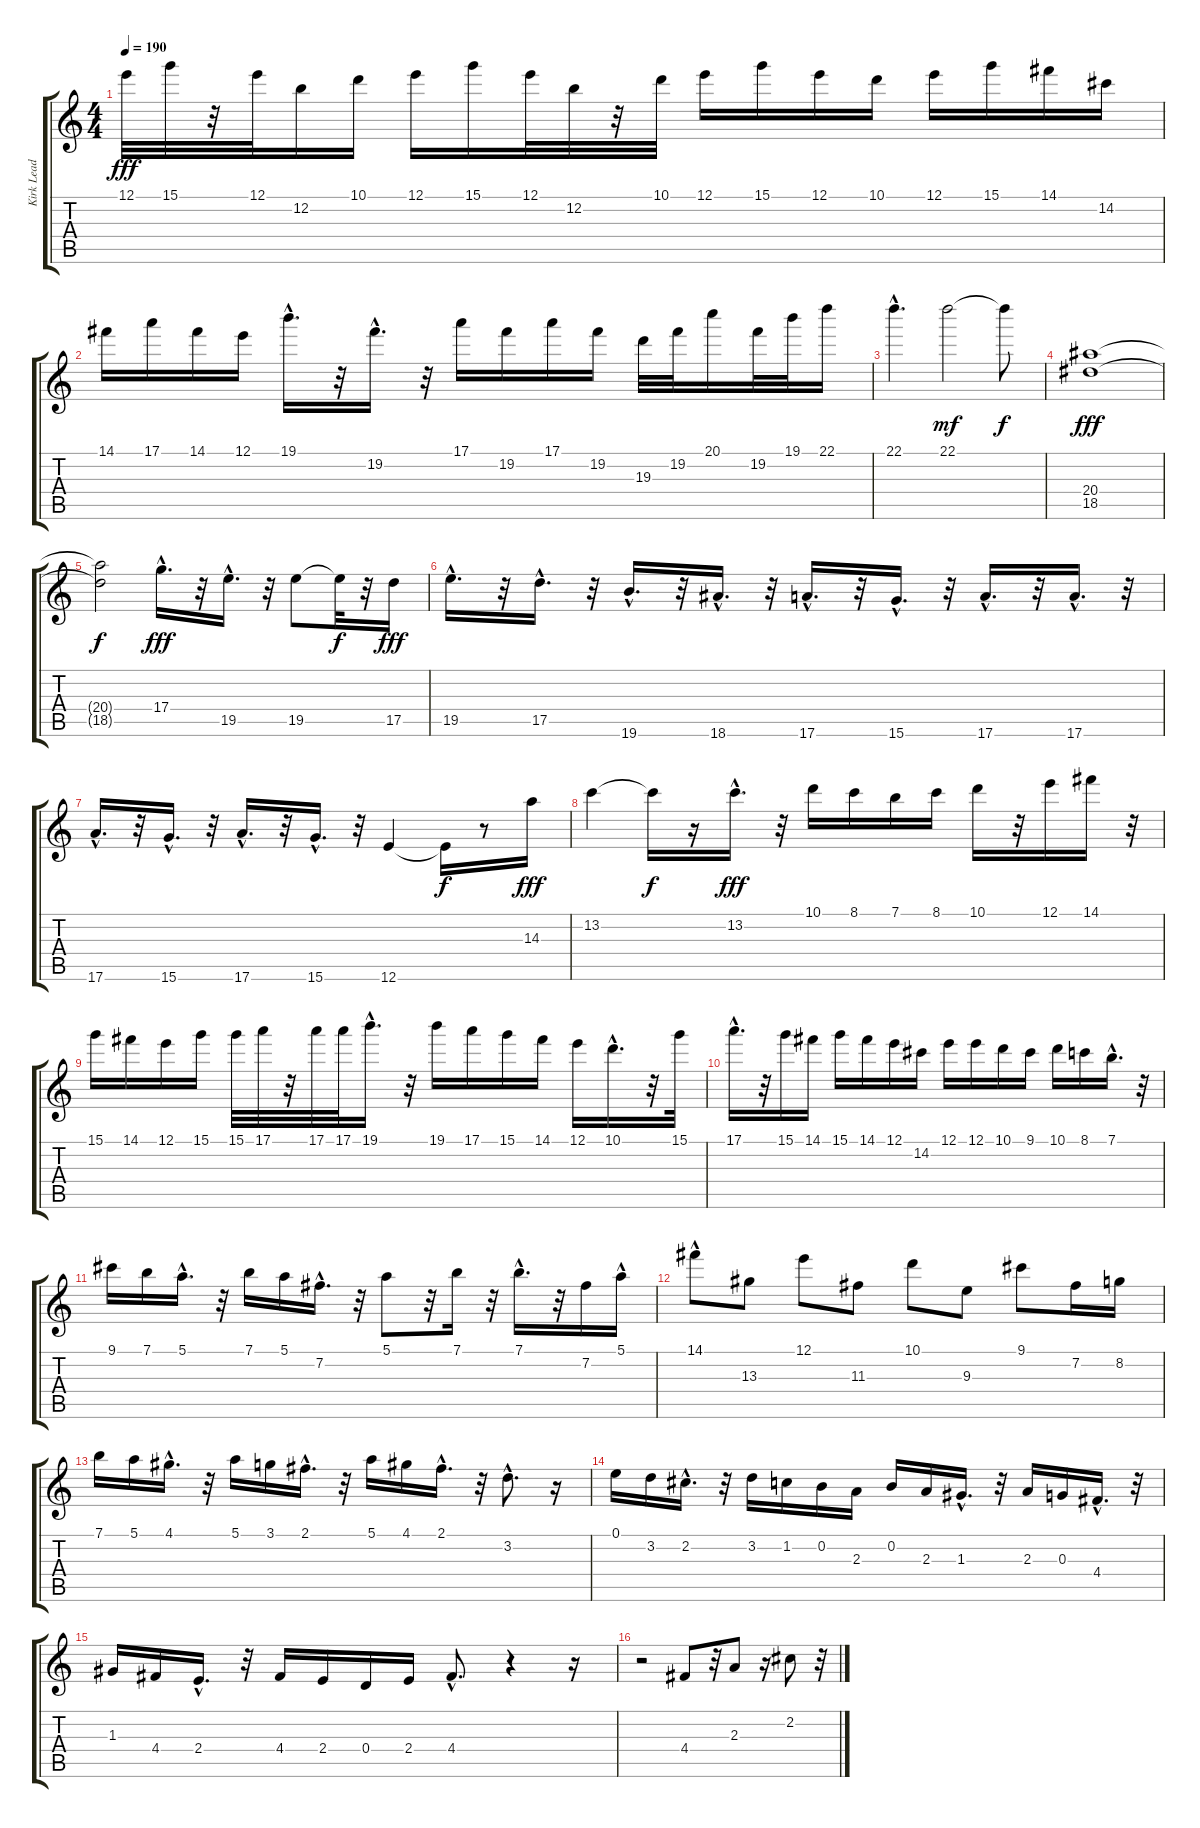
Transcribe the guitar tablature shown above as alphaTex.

\track ("Kirk Lead" "Kirk Lead") {instrument distortionguitar}
\staff {score tabs}
\tuning (E4 B3 G3 D3 A2 E2) {hide}
\ts (4 4)
\tempo 190
\clef g2
\ks c
12.1.32{dy fff} 15.1.32 r.32 12.1.32 12.2.16 10.1.16 12.1.16 15.1.16 12.1.32 12.2.32 r.32 10.1.32 12.1.16 15.1.16 12.1.16 10.1.16 12.1.16 15.1.16 14.1.16 14.2.16 |
14.1.16 17.1.16 14.1.16 12.1.16 19.1{hac}.16{d} r.32 19.2{hac}.16{d} r.32 17.1.16 19.2.16 17.1.16 19.2.16 19.3.32 19.2.32 20.1.16 19.2.32 19.1.32 22.1.16 |
22.1{hac}.4{d} 22.1.2{dy mf} 22.1{t}.8{dy f} |
(20.4 18.5).1{dy fff} |
(20.4{t} 18.5{t}).2{dy f} 17.4{hac}.16{d dy fff} r.32 19.5{hac}.16{d} r.32 19.5.8 19.5{t}.32{dy f} r.32 17.5.16{dy fff} |
19.5{hac}.16{d} r.32 17.5{hac}.16{d} r.32 19.6{hac}.16{d} r.32 18.6{hac}.16{d} r.32 17.6{hac}.16{d} r.32 15.6{hac}.16{d} r.32 17.6{hac}.16{d} r.32 17.6{hac}.16{d} r.32 |
17.6{hac}.16{d} r.32 15.6{hac}.16{d} r.32 17.6{hac}.16{d} r.32 15.6{hac}.16{d} r.32 12.6.4 12.6{t}.16{dy f} r.8 14.3.16{dy fff} |
13.2.4 13.2{t}.16{dy f} r.16 13.2{hac}.16{d dy fff} r.32 10.1.16 8.1.16 7.1.16 8.1.16 10.1.16 r.32 12.1.16 14.1.16 r.32 |
15.1.16 14.1.16 12.1.16 15.1.16 15.1.32 17.1.32 r.32 17.1.32 17.1.32 19.1{hac}.16{d} r.32 19.1.16 17.1.16 15.1.16 14.1.16 12.1.16 10.1{hac}.16{d} r.32 15.1.32 |
17.1{hac}.16{d} r.32 15.1.16 14.1.16 15.1.16 14.1.16 12.1.16 14.2.16 12.1.16 12.1.16 10.1.16 9.1.16 10.1.16 8.1.16 7.1{hac}.16{d} r.32 |
9.1.16 7.1.16 5.1{hac}.16{d} r.32 7.1.16 5.1.16 7.2{hac}.16{d} r.32 5.1.8 r.32 7.1.16 r.32 7.1{hac}.16{d} r.32 7.2.16 5.1{hac}.16 |
14.1{hac}.8 13.3.8 12.1.8 11.3.8 10.1.8 9.3.8 9.1.8 7.2.16 8.2.16 |
7.1.16 5.1.16 4.1{hac}.16{d} r.32 5.1.16 3.1.16 2.1{hac}.16{d} r.32 5.1.16 4.1.16 2.1{hac}.16{d} r.32 3.2{hac}.8{d} r.16 |
0.1.16 3.2.16 2.2{hac}.16{d} r.32 3.2.16 1.2.16 0.2.16 2.3.16 0.2.16 2.3.16 1.3{hac}.16{d} r.32 2.3.16 0.3.16 4.4{hac}.16{d} r.32 |
1.3.16 4.4.16 2.4{hac}.16{d} r.32 4.4.16 2.4.16 0.4.16 2.4.16 4.4{hac}.8{d} r.4 r.16 |
r.2 4.4.8 r.32 2.3.8 r.16 2.2.8 r.32
